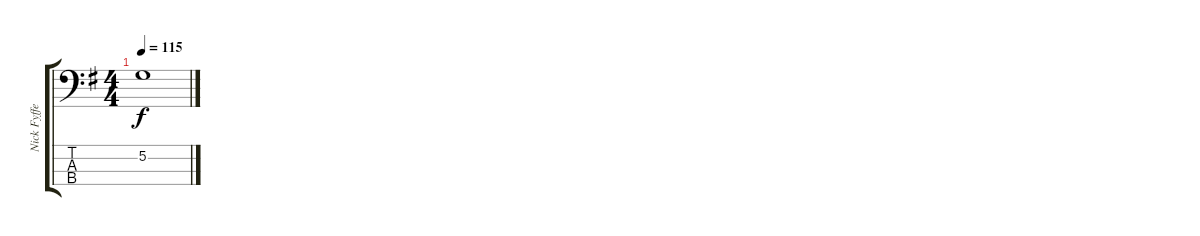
\track ("Nick Fyffe" "Nick Fyffe") {instrument electricbassfinger}
\staff {score tabs}
\tuning (G2 D2 A1 E1) {hide}
\ts (4 4)
\tempo 115
\clef f4
\ks g
5.2{t}.1{dy f}
